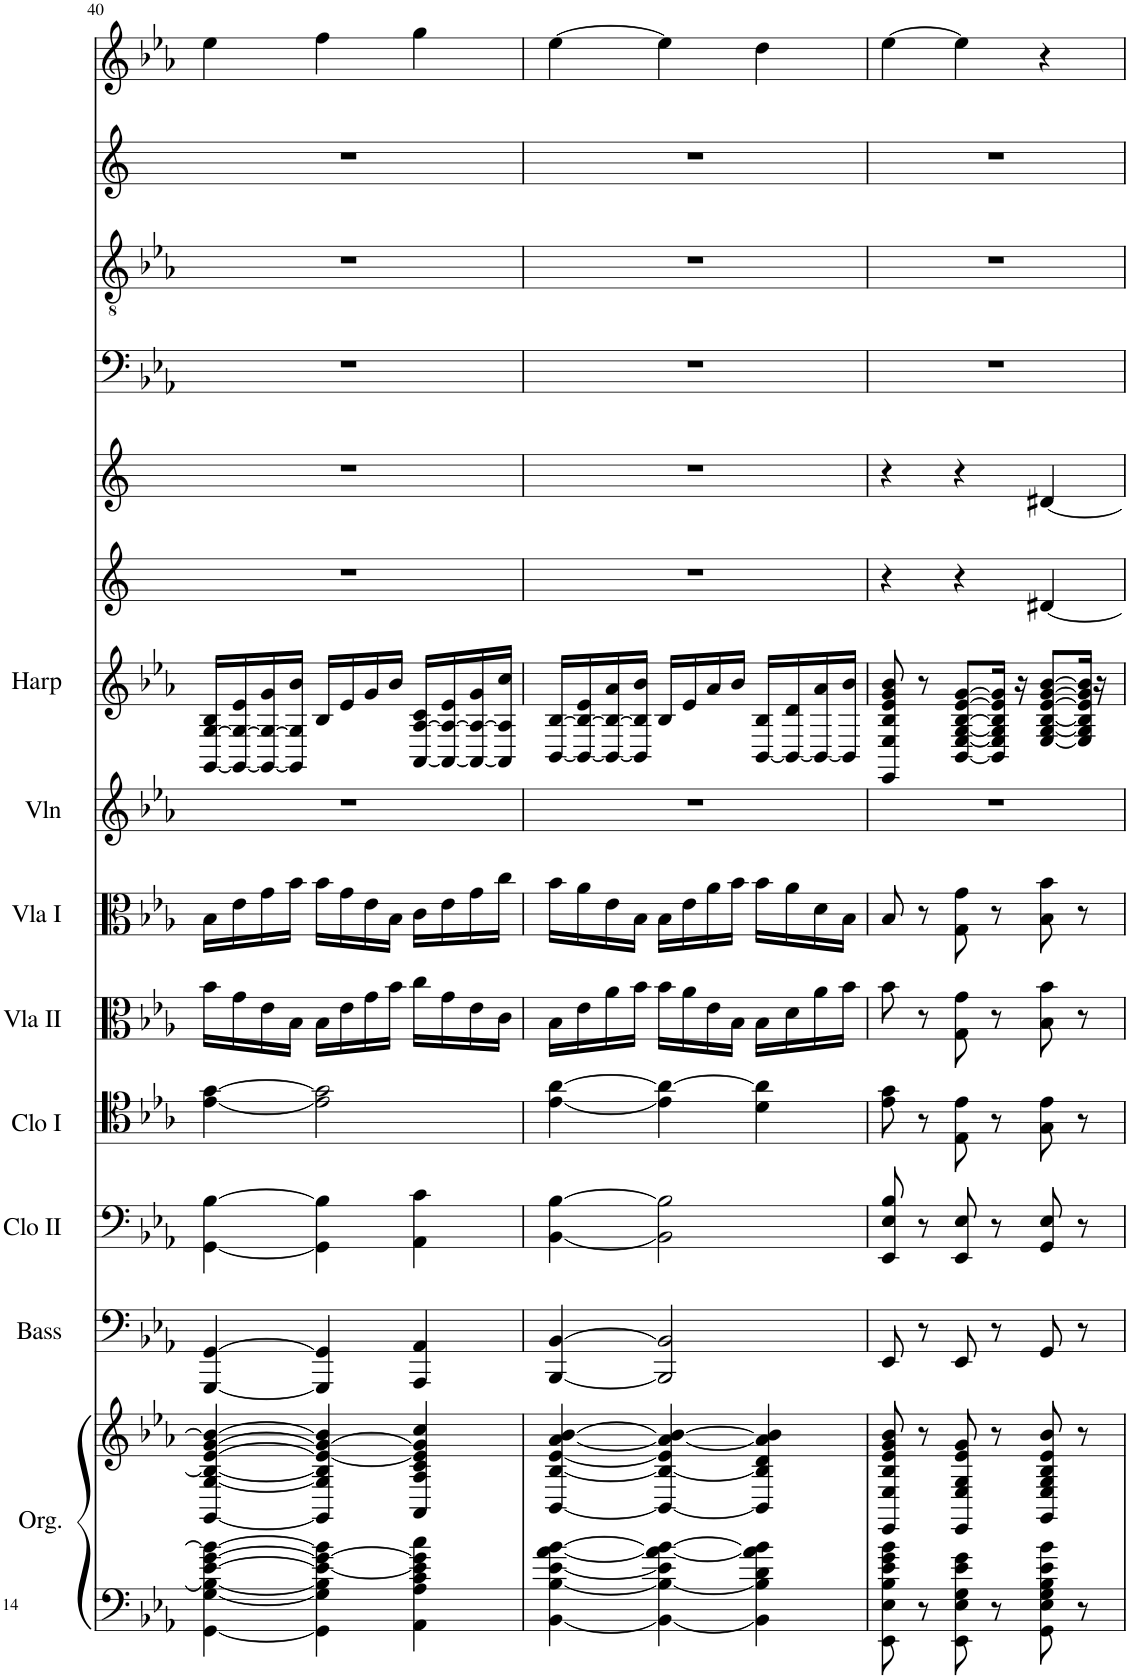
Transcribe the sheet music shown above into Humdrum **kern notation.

**kern	**kern	**kern	**kern	**kern	**kern	**kern	**kern	**kern	**kern	**kern	**kern	**kern	**kern	**kern
*part14	*part14	*part13	*part12	*part11	*part10	*part9	*part8	*part7	*part6	*part5	*part4	*part3	*part2	*part1
*staff15	*staff14	*staff13	*staff12	*staff11	*staff10	*staff9	*staff8	*staff7	*staff6	*staff5	*staff4	*staff3	*staff2	*staff1
*I"Organ	*	*I"Double Bass	*I"Cello II	*I"Cello I	*I"Viola II	*I"Viola I	*I"Violin	*I"Harp	*I"Trumpet in F	*I"Horn in F I,II	*I"Bass	*I"Tenor	*I"Alto	*I"Soprano
*I'Org.	*	*I'Bass	*I'Clo II	*I'Clo I	*I'Vla II	*I'Vla I	*I'Vln	*I'Harp	*I'Tpt	*I'Hn	*	*	*	*
!!LO:PB:g=z
*clefF4	*clefG2	*clefF4	*clefF4	*clefC4	*clefC3	*clefC3	*clefG2	*clefG2	*clefG2	*clefG2	*clefF4	*clefGv2	*clefG2	*clefG2
*	*	*	*	*	*	*	*	*	*Trd-3c-5	*Trd4c7	*	*	*	*
*k[b-e-a-]	*k[b-e-a-]	*k[b-e-a-]	*k[b-e-a-]	*k[b-e-a-]	*k[b-e-a-]	*k[b-e-a-]	*k[b-e-a-]	*k[b-e-a-]	*k[]	*k[]	*k[b-e-a-]	*k[b-e-a-]	*k[]	*k[b-e-a-]
*M3/4	*M3/4	*M3/4	*M3/4	*M3/4	*M3/4	*M3/4	*M3/4	*M3/4	*M3/4	*M3/4	*M3/4	*M3/4	*M3/4	*M3/4
=40	=40	=40	=40	=40	=40	=40	=40	=40	=40	=40	=40	=40	=40	=40
[4GG\ [4G\ 4B-\_ [4e-\ [4g\ 4b-\_	[4GG/ [4G/ 4B-/_ [4e-/ [4g/ 4b-/_	[4GGG/ [4GG/	[4GG\ [4B-\	[4e-\ [4g\	16b-\LL	16B-\LL	2.r	[16GG/ [16G/ 16B-/LL	2.r	2.r	2.r	2.r	2.r	4ee-\
.	.	.	.	.	16g\	16e-\	.	16GG/_ 16G/_ 16e-/	.	.	.	.	.	.
.	.	.	.	.	16e-\	16g\	.	16GG/_ 16G/_ 16g/	.	.	.	.	.	.
.	.	.	.	.	16B-\JJ	16b-\JJ	.	16GG/] 16G/] 16b-/JJ	.	.	.	.	.	.
4GG\] 4G\] 4B-\] 4e-\_ 4g\_ 4b-\]	4GG/] 4G/] 4B-/] 4e-/_ 4g/_ 4b-/]	4GGG/] 4GG/]	4GG\] 4B-\]	2e-\] 2g\]	16B-\LL	16b-\LL	.	16B-/LL	.	.	.	.	.	4ff\
.	.	.	.	.	16e-\	16g\	.	16e-/	.	.	.	.	.	.
.	.	.	.	.	16g\	16e-\	.	16g/	.	.	.	.	.	.
.	.	.	.	.	16b-\JJ	16B-\JJ	.	16b-/JJ	.	.	.	.	.	.
4AA-\ 4A-\ 4c\ 4e-\] 4g\] 4cc\	4AA-/ 4A-/ 4c/ 4e-/] 4g/] 4cc/	4AAA-/ 4AA-/	4AA-\ 4c\	.	16cc\LL	16c\LL	.	[16AA-/ [16A-/ 16c/LL	.	.	.	.	.	4gg\
.	.	.	.	.	16g\	16e-\	.	16AA-/_ 16A-/_ 16e-/	.	.	.	.	.	.
.	.	.	.	.	16e-\	16g\	.	16AA-/_ 16A-/_ 16g/	.	.	.	.	.	.
.	.	.	.	.	16c\JJ	16cc\JJ	.	16AA-/] 16A-/] 16cc/JJ	.	.	.	.	.	.
=41	=41	=41	=41	=41	=41	=41	=41	=41	=41	=41	=41	=41	=41	=41
[4BB-\ [4B-\ [4e-\ [4a-\ [4b-\	[4BB-/ [4B-/ [4e-/ [4a-/ [4b-/	[4BBB-/ [4BB-/	[4BB-\ [4B-\	[4e-\ [4a-\	16B-\LL	16b-\LL	2.r	[16BB-/ [16B-/LL	2.r	2.r	2.r	2.r	2.r	[4ee-\
.	.	.	.	.	16e-\	16a-\	.	16BB-/_ 16B-/_ 16e-/	.	.	.	.	.	.
.	.	.	.	.	16a-\	16e-\	.	16BB-/_ 16B-/_ 16a-/	.	.	.	.	.	.
.	.	.	.	.	16b-\JJ	16B-\JJ	.	16BB-/] 16B-/] 16b-/JJ	.	.	.	.	.	.
4BB-\_ 4B-\_ 4e-\] 4a-\_ 4b-\_	4BB-/_ 4B-/_ 4e-/] 4a-/_ 4b-/_	2BBB-/] 2BB-/]	2BB-\] 2B-\]	4e-\] 4a-\_	16b-\LL	16B-\LL	.	16B-/LL	.	.	.	.	.	4ee-\]
.	.	.	.	.	16a-\	16e-\	.	16e-/	.	.	.	.	.	.
.	.	.	.	.	16e-\	16a-\	.	16a-/	.	.	.	.	.	.
.	.	.	.	.	16B-\JJ	16b-\JJ	.	16b-/JJ	.	.	.	.	.	.
4BB-\] 4B-\] 4d\ 4a-\] 4b-\]	4BB-/] 4B-/] 4d/ 4a-/] 4b-/]	.	.	4d\ 4a-\]	16B-\LL	16b-\LL	.	[16BB-/ 16B-/LL	.	.	.	.	.	4dd\
.	.	.	.	.	16d\	16a-\	.	16BB-/_ 16d/	.	.	.	.	.	.
.	.	.	.	.	16a-\	16d\	.	16BB-/_ 16a-/	.	.	.	.	.	.
.	.	.	.	.	16b-\JJ	16B-\JJ	.	16BB-/] 16b-/JJ	.	.	.	.	.	.
=42	=42	=42	=42	=42	=42	=42	=42	=42	=42	=42	=42	=42	=42	=42
8EE-\ 8E-\ 8B-\ 8e-\ 8g\ 8b-\	8EE-/ 8E-/ 8B-/ 8e-/ 8g/ 8b-/	8EE-/	8EE-/ 8E-/ 8B-/	8e-\ 8g\	8b-\	8B-/	2.r	8EE-/ 8E-/ 8B-/ 8e-/ 8g/ 8b-/	4r	4r	2.r	2.r	2.r	[4ee-\
8r	8r	8r	8r	8r	8r	8r	.	8r	.	.	.	.	.	.
8EE-\ 8E-\ 8G\ 8e-\ 8g\	8EE-/ 8E-/ 8G/ 8e-/ 8g/	8EE-/	8EE-/ 8E-/	8E-\ 8e-\	8G\ 8g\	8G\ 8g\	.	[8BB-/ [8E-/ [8G/ [8B-/ [8e-/ [8g/L	4r	4r	.	.	.	4ee-\]
8r	8r	8r	8r	8r	8r	8r	.	16BB-/] 16E-/] 16G/] 16B-/] 16e-/] 16g/]Jk	.	.	.	.	.	.
.	.	.	.	.	.	.	.	16r	.	.	.	.	.	.
8GG\ 8E-\ 8G\ 8B-\ 8e-\ 8b-\	8GG/ 8E-/ 8G/ 8B-/ 8e-/ 8b-/	8GG/	8GG/ 8E-/	8G\ 8e-\	8B-\ 8b-\	8B-\ 8b-\	.	[8E-/ [8G/ [8B-/ [8e-/ [8g/ [8b-/L	[4d#X/	[4d#X/	.	.	.	4r
8r	8r	8r	8r	8r	8r	8r	.	16E-/] 16G/] 16B-/] 16e-/] 16g/] 16b-/]Jk	.	.	.	.	.	.
.	.	.	.	.	.	.	.	16r	.	.	.	.	.	.
=	=	=	=	=	=	=	=	=	=	=	=	=	=	=
*-	*-	*-	*-	*-	*-	*-	*-	*-	*-	*-	*-	*-	*-	*-
